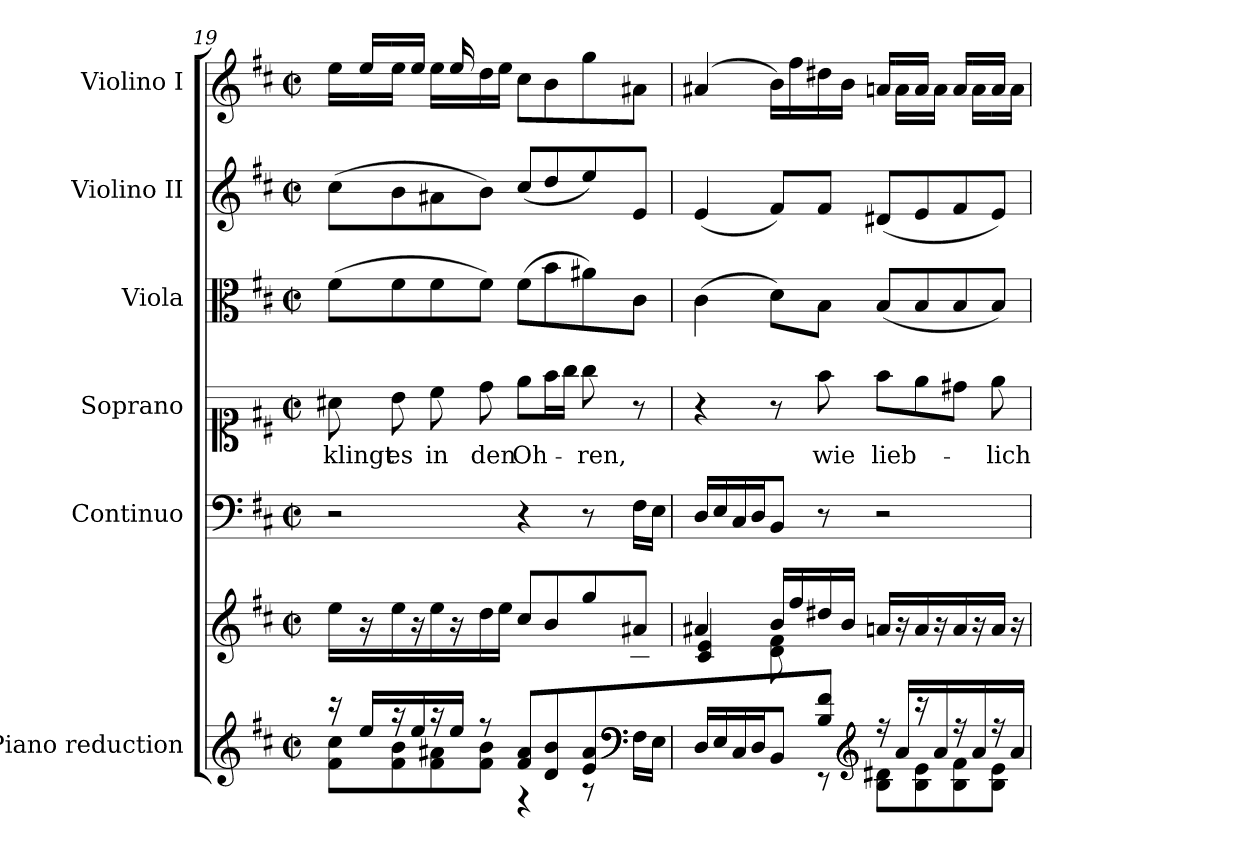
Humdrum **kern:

**kern	**kern	**kern	**kern	**text	**kern	**kern	**kern
*part6	*part6	*part5	*part4	*part4	*part3	*part2	*part1
*staff7	*staff6	*staff5	*staff4	*staff4	*staff3	*staff2	*staff1
*I"Piano reduction	*	*I"Continuo	*I"Soprano	*	*I"Viola	*I"Violino II	*I"Violino I
*I'Pno	*	*	*	*	*I'Vla	*I'Vln	*I'Vln
*clefG2	*clefG2	*clefF4	*clefC1	*	*clefC3	*clefG2	*clefG2
*k[f#c#]	*k[f#c#]	*k[f#c#]	*k[f#c#]	*	*k[f#c#]	*k[f#c#]	*k[f#c#]
*M2/2	*M2/2	*M2/2	*M2/2	*	*M2/2	*M2/2	*M2/2
*met(c|)	*met(c|)	*met(c|)	*met(c|)	*	*met(c|)	*met(c|)	*met(c|)
=19	=19	=19	=19	=19	=19	=19	=19
*^	*^	*	*	*	*	*	*
!	!	!	!	!	!	!LO:LY:b	!	!	!
*	*	*	*	*	*	*	*	*	*^
16r	8f#\ 8cc#\L	16ee\LL	2..ryy	2r	8a#X\	klingt	(8f#\L	(8cc#\L	16ryy	16ee\LL
16ee/LL	.	16r	.	.	.	.	.	.	16ee/LL	16ryy
!	!	!	!	!	!	!LO:LY:b	!	!	!	!
16r	8f#\ 8b\	16ee\	.	.	8b\	es	8f#\	8b\	16ryy	16ee\JJ
16ee/	.	16r	.	.	.	.	.	.	16ee/JJ	16ryy
!	!	!	!	!	!	!LO:LY:b	!	!	!	!
16r	8f#\ 8a#X\	16ee\	.	.	8cc#\	in	8f#\	8a#X\	16ryy	16ee\LL
16ee/JJ	.	16r	.	.	.	.	.	.	16ee/	16ryy
!	!	!	!	!	!	!LO:LY:b	!	!	!	!
8r	8f#\ 8b\J	16dd\	.	.	8dd\	den	8f#\J)	8b\J)	8ryy	16dd\
.	.	16ee\JJ	.	.	.	.	.	.	.	16ee\JJ
!	!	!	!	!	!	!LO:LY:b	!	!	!	!
8f#/ 8a#/L	4r	8cc#/L	.	4r	8ee\L	Oh-	(8f#\L	(8cc#/L	8cc#\L	2ryy
8d/ 8b/	.	8b/	.	.	16ff#\L	.	8b\	8dd/	8b\	.
.	.	.	.	.	16gg\JJ	.	.	.	.	.
!	!	!	!	!	!	!LO:LY:b	!	!	!	!
8e/ 8a#/	8r	8gg/	.	8r	8gg\	-ren,	8a#X\)	8ee/)	8gg\	.
*clefF4	*	*	*	*	*	*	*	*	*	*
8ryy	16F#\LL	8a#X/J	8c#\ 8e\J	16F#\LL	8r	.	8c#\J	8e/J	8a#X\J	.
.	16E\JJ	.	.	16E\JJ	.	.	.	.	.	.
=20	=20	=20	=20	=20	=20	=20	=20	=20	=20	=20
*	*	*	*^	*	*	*	*	*	*	*
4.ryy	16D/LL	4a#X/	2ryy	4c#/ 4e/	16D/LL	4r	.	(4c#\	(4e/	(4a#X/	2ryy
.	16E/	.	.	.	16E/	.	.	.	.	.	.
.	16C#/	.	.	.	16C#/	.	.	.	.	.	.
.	16D/J	.	.	.	16D/J	.	.	.	.	.	.
.	8BB/J	16b/LL	.	8d\ 8f#\L	8BB/J	8r	.	8d\L)	8f#/L)	16b\LL)	.
.	.	16ff#/	.	.	.	.	.	.	.	16ff#\	.
!	!	!	!	!	!	!	!LO:LY:b	!	!	!	!
8B/ 8f#/J	8r	16dd#X/	.	2ryy	8r	8ff#\	wie	8B\J	8f#/J	16dd#X\	.
.	.	16b/JJ	.	.	.	.	.	.	.	16b\JJ	.
*clefG2	*	*	*	*	*	*	*	*	*	*	*
!	!	!	!	!	!	!	!LO:LY:b	!	!	!	!
16r	8B\ 8d#X\L	16an/LL	16ryy	.	2r	8ff#\L	lieb-	(8B/L	(8d#X/L	16an/LL	16ryy
16a/LL	.	16r	4..ryy	.	.	.	.	.	.	16ryy	16a\LL
16r	8B\ 8e\	16a/	.	.	.	8ee\	.	8B/	8e/	16a/JJ	16ryy
16a/	.	16r	.	.	.	.	.	.	.	16ryy	16a\JJ
16r	8B\ 8f#\	16a/	.	.	.	8dd#X\J	.	8B/	8f#/	16a/LL	16ryy
16a/	.	16r	.	.	.	.	.	.	.	16ryy	16a\LL
!	!	!	!	!	!	!	!LO:LY:b	!	!	!	!
16r	8B\ 8e\J	16a/JJ	.	8ryy	.	8ee\	-lich	8B/J)	8e/J)	16a/JJ	16ryy
16a/JJ	.	16r	.	.	.	.	.	.	.	16ryy	16a\JJ
*v	*v	*	*	*	*	*	*	*	*	*v	*v
*	*v	*v	*v	*	*	*	*	*	*
=	=	=	=	=	=	=	=
*-	*-	*-	*-	*-	*-	*-	*-
